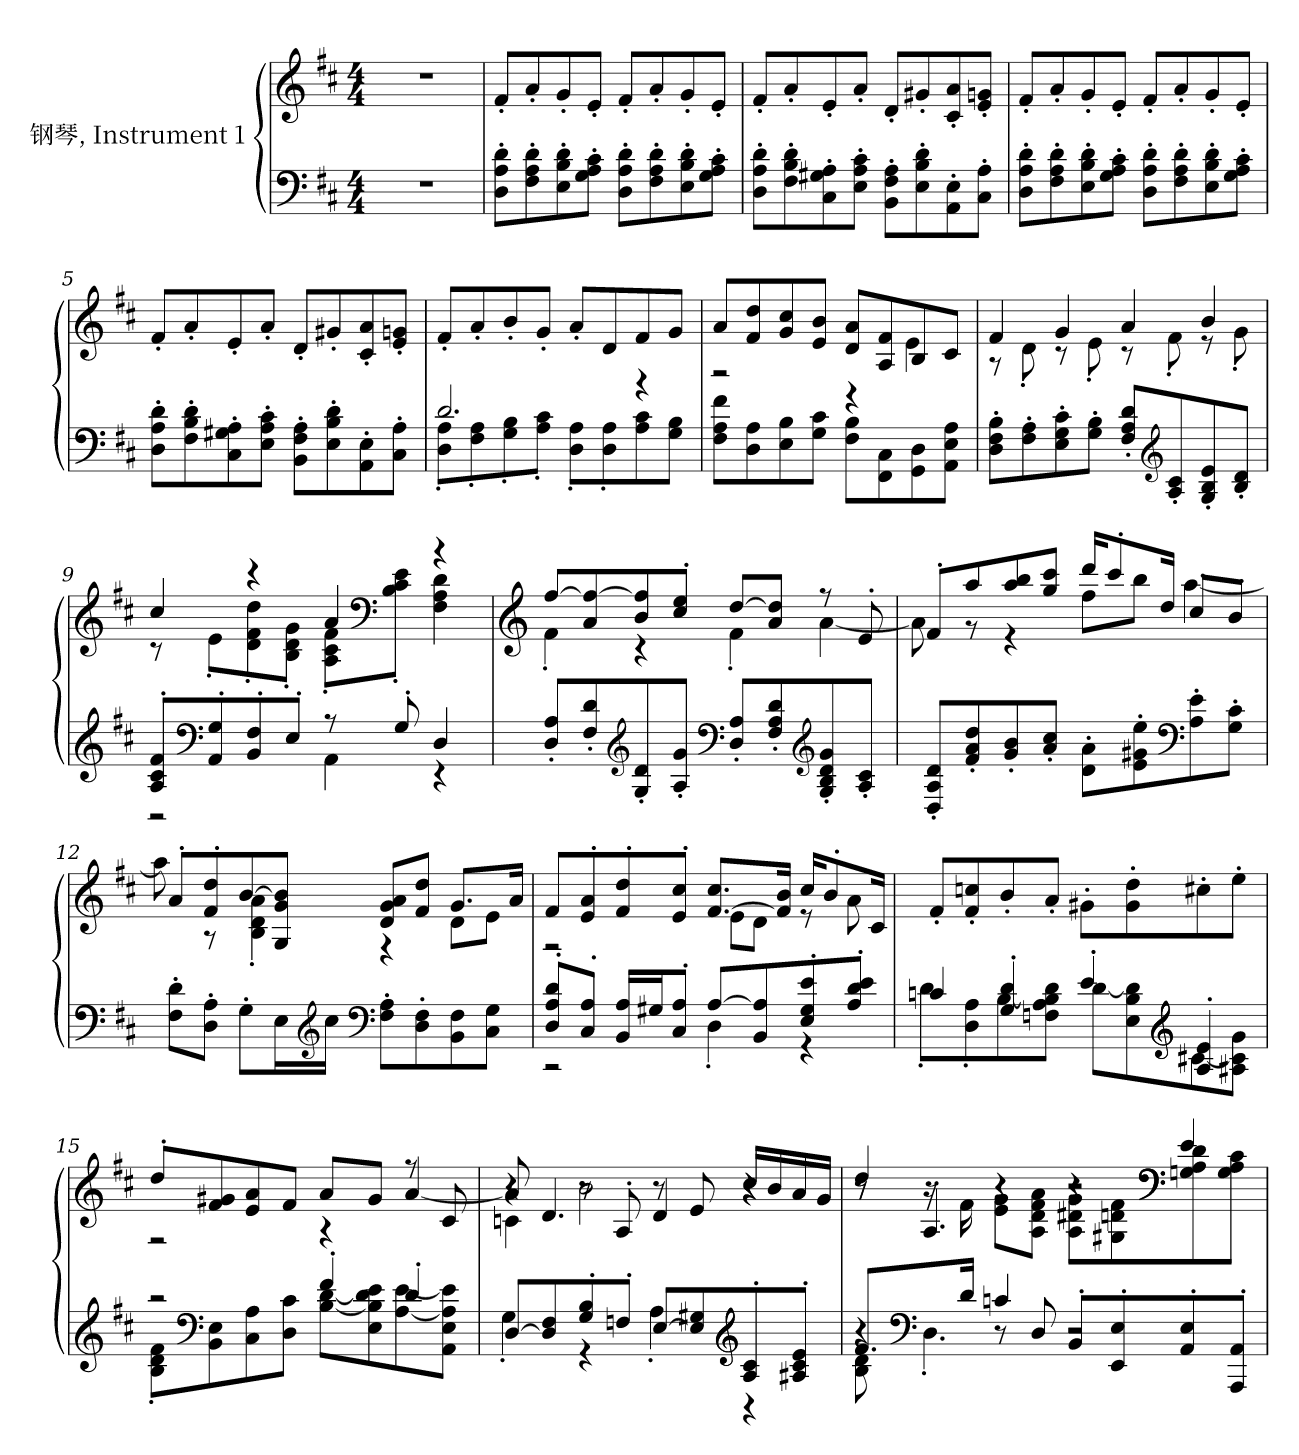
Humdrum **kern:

**kern	**kern
*part1	*part1
*staff2	*staff1
*I"钢琴, Instrument  1	*
*clefF4	*clefG2
*k[f#c#]	*k[f#c#]
*M4/4	*M4/4
*MM96	*MM96
=1	=1
1r	1r
=2	=2
*	*MM124
8D\' 8A\' 8d\'L	8f#'/L
8F#\' 8A\' 8d\'	8a'/
8E\' 8B\' 8d\'	8g'/
8G\' 8A\' 8c#\'J	8e'/J
8D\' 8A\' 8d\'L	8f#'/L
8F#\' 8A\' 8d\'	8a'/
8E\' 8B\' 8d\'	8g'/
8G\' 8A\' 8c#\'J	8e'/J
=3	=3
8D\' 8A\' 8d\'L	8f#'/L
8F#\' 8B\' 8d\'	8a'/
8C#\' 8G#X\' 8A\'	8e'/
8E\' 8A\' 8c#\'J	8a'/J
8BB\' 8F#\' 8A\'L	8d'/L
8E\' 8B\' 8d\'	8g#X'/
8AA\' 8E\'	8c#/' 8a/'
8C#\' 8A\'J	8e/' 8gn/'J
=4	=4
8D\' 8A\' 8d\'L	8f#'/L
8F#\' 8A\' 8d\'	8a'/
8E\' 8B\' 8d\'	8g'/
8G\' 8A\' 8c#\'J	8e'/J
8D\' 8A\' 8d\'L	8f#'/L
8F#\' 8A\' 8d\'	8a'/
8E\' 8B\' 8d\'	8g'/
8G\' 8A\' 8c#\'J	8e'/J
!!LO:LB:g=z
=5	=5
8D\' 8A\' 8d\'L	8f#'/L
8F#\' 8B\' 8d\'	8a'/
8C#\' 8G#X\' 8A\'	8e'/
8E\' 8A\' 8c#\'J	8a'/J
8BB\' 8F#\' 8A\'L	8d'/L
8E\' 8B\' 8d\'	8g#X'/
8AA\' 8E\'	8c#/' 8a/'
8C#\' 8A\'J	8e/' 8gn/'J
=6	=6
*^	*
2.d/	8D\' 8A\'L	8f#'/L
.	8F#\' 8A\'	8a'/
.	8G\' 8B\'	8b'/
.	8A\' 8c#\'J	8g'/J
.	8D\' 8A\'L	8a'/L
.	8D\' 8A\'	8d/
4r	8A\ 8c#\	8f#/
.	8G\ 8B\J	8g/J
*v	*v	*
=7	=7
*	*^
8F#\ 8A\ 8f#\L	8a/L	2r
8D\ 8A\	8f#/ 8dd/	.
8E\ 8B\	8g/ 8cc#/	.
8G\ 8c#\J	8e/ 8b/J	.
8F#\ 8B\L	8d/ 8a/L	4r
8FF#\ 8C#\	8A/ 8f#/	.
8GG\ 8D\	8B/	4e\
8AA\ 8E\ 8A\J	8c#/J	.
=8	=8	=8
8D\' 8F#\' 8B\'L	4f#/	8r
8F#\' 8A\'	.	8d'\
8E\' 8G\' 8c#\'	4g/	8r
8G\' 8B\'J	.	8e'\
8F#/' 8A/' 8d/'L	4a/	8r
*clefG2	*	*
8A/' 8c#/'	.	8f#'\
8G/' 8B/' 8e/'	4b/	8r
8B/' 8d/'J	.	8g'\
!!LO:LB:g=z	!!
=9	=9	=9
*^	*	*
8A/' 8c#/' 8f#/'L	2r	4cc#/	8r
*clefF4	*	*	*
8AA/' 8G/'	.	.	8e'\L
8BB/' 8F#/'	.	4r	8d\' 8f#\' 8dd\'
8E'/J	.	.	8B\' 8d\' 8g\'J
8r	4AA\	4a/	8A\' 8c#\' 8f#\'L
*	*	*clefF4	*
8G'/	.	.	8B\' 8c#\' 8e\'J
4D/	4r	4r	4F#\ 4A\ 4d\
*v	*v	*	*
=10	=10	=10
*	*clefG2	*
8D/' 8A/'L	[8ff#/L	4f#'\
8F#/' 8d/'	8a/ 8ff#/_	.
*clefG2	*	*
8G/' 8d/'	8b/ 8ff#/]	4r
8A/' 8g/'J	8cc#/' 8ee/'J	.
*clefF4	*	*
8D/' 8A/'L	[8dd/L	4f#'\
8F#/' 8A/' 8d/'	8a/ 8dd/]J	.
*clefG2	*	*
8G/' 8B/' 8d/' 8g/'	8r	[4a\
8A/' 8c#/'J	8e'/	.
!!LO:LB:g=z	!!
=11	=11	=11
8D/' 8A/' 8d/'L	8f#'/L	8a\]
8f#/' 8a/' 8dd/'	8aa/	8r
8g/' 8b/'	8aa/ 8bb/	4r
8a/' 8cc#/'J	8gg/ 8ccc#/J	.
8d\' 8a\'L	16ddd/KL	8ff#\L
.	8ccc#'/	.
8e\' 8g#X\' 8ee\'	.	8bb\J
.	16dd/Jk	.
*clefF4	*	*
8A\' 8e\'	8cc#'/L	[4aa\
8G\' 8c#\'J	8b'/J	.
=12	=12	=12
8F#\' 8d\'L	8a'/L	8aa\]
8D\' 8A\'J	8f#/' 8dd/'	8r
8G'\L	[8b/	4B\' 4d\' 4a\'
16E\L	8G/ 8g/ 8b/]J	.
*clefG2	*	*
16cc#\JJ	.	.
*clefF4	*	*
8F#\' 8A\'L	8d/ 8g/ 8a/L	4r
8D\' 8F#\'	8f#/ 8dd/J	.
8BB\ 8F#\	8.g/L	8d\L
8C#\ 8G\J	.	8e\J
.	16a/Jk	.
!!LO:LB:g=z	!!
=13	=13	=13
*^	*	*
8D/' 8A/' 8d/'L	2r	8f#/L	2r
8C#/' 8A/'J	.	8e/' 8a/'	.
16BB/ 16A/LL	.	8f#/' 8dd/'	.
16G#X/J	.	.	.
8C#/' 8A/'J	.	8e/' 8cc#/'J	.
[8A/L	4D'\	[8.f#/ 8.cc#/L	8e\L
8BB/ 8A/]	.	.	8d\J
.	.	16f#/] 16b/Jk	.
8E/' 8G#/' 8e/'	4r	16cc#/KL	8r
.	.	8b'/	.
8A/' 8d/' 8e/'J	.	.	8a\
.	.	16c#/Jk	.
*	*	*v	*v
=14	=14	=14
4cn/	8d'\L	8f#'/L
.	8D\' 8A\'	8f#/' 8ccn/'
4G/' 4d/'	[8B\	8b'/
.	8Fn\ 8A\ 8B\] 8d\J	8a'/J
4e'/	[8d\L	8g#X'\L
.	8E\ 8B\ 8d\]	8g#\' 8dd\'
*clefG2	*	*
4A/' 4e/'	[8c#X\	8cc#X'\
.	8A#X\ 8c#\] 8g\J	8ee'\J
!!LO:LB:g=z
=15	=15	=15
*	*	*^
2r	8B\' 8d\' 8f#\'L	8dd'/L	2r
*clefF4	*	*	*
.	8BB\ 8E\	8f#/ 8g#X/	.
.	8C#\ 8A\	8e/ 8a/	.
.	8D\ 8c#\J	8f#/J	.
4f#'/	[8B\ [8d\L	8a/L	4r
.	8E\ 8B\] 8d\] 8e\	8g#/J	.
4d'/	[8A\ [8e\	8r	[4a/
.	8AA\ 8E\ 8A\] 8e\]J	8c#/	.
=16	=16	=16	=16
*	*	*	*^
[8D/L	4G'\	4r	4cn\	8a/]
8D/] 8F#/	.	.	.	4.d/
8G/' 8B/'	4r	8r	2b\	.
8Fn'/J	.	8A'/	.	.
[8E/L	4A'\	8r	.	4d/
8E/] 8G#X/	.	8e/	.	.
*clefG2	*	*	*	*
8A/' 8c#/'	4r	16cc#/LL	4r	4r
.	.	16b/	.	.
8A#X/' 8c#/' 8e/'J	.	16a/	.	.
.	.	16g/JJ	.	.
!!LO:PB:g=z	!!	!!
=17	=17	=17	=17	=17
*	*^	*	*	*
4r	8B\ 8d\	8.f#/L	4dd/	8r	8r
*clefF4	*	*	*	*	*
.	4.D'\	.	.	16r	4.A'/
.	.	16d/Jk	.	16f#\	.
4cn/	.	8r	4r	8e\ 8g\L	.
.	.	8D/	.	8A\ 8d\ 8f#\ 8a\J	.
2r	2r	8BB'/L	4r	8A\ 8d#X\ 8g\L	2r
.	.	8EE/' 8E/'	.	8G#X\ 8dn\ 8f#\	.
*	*	*	*clefF4	*	*
.	.	8AA/' 8E/'	4e/	8Gn\ 8A\ 8d\	.
.	.	8AAA/' 8AA/'J	.	8G\ 8A\ 8c#\J	.
*v	*v	*v	*	*	*
*	*v	*v	*v
=	=
*-	*-
